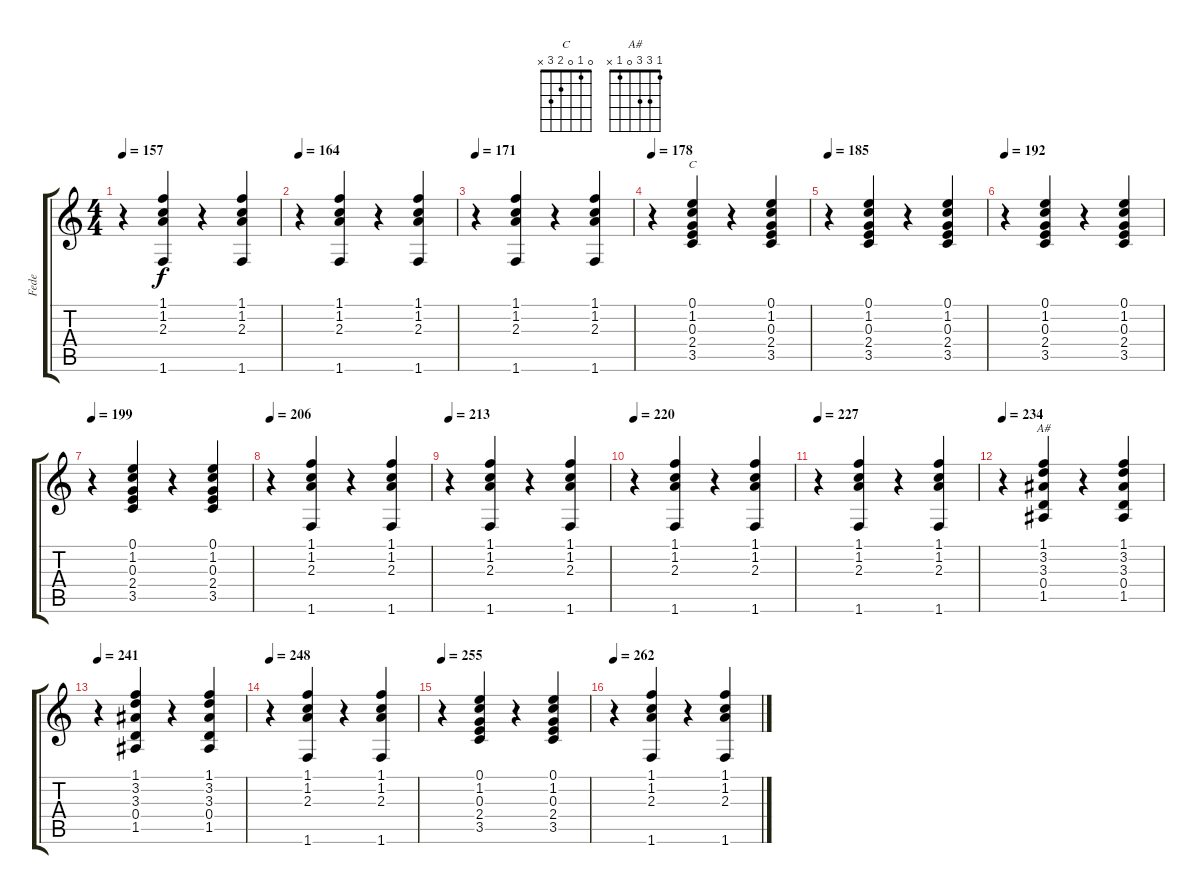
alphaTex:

\track ("Fede" "Fede") {instrument electricguitarclean}
\staff {score tabs}
\tuning (E4 B3 G3 D3 A2 E2) {hide}
\chord ("C" 0 1 0 2 3 x)
\chord ("A#" 1 3 3 0 1 x)
\ts (4 4)
\tempo 157
\clef g2
\ks c
r.4{dy f instrument electricguitarclean} (1.1 1.2 2.3 1.6).4 r.4 (1.1 1.2 2.3 1.6).4 |
\tempo 164
r.4 (1.1 1.2 2.3 1.6).4 r.4 (1.1 1.2 2.3 1.6).4 |
\tempo 171
r.4 (1.1 1.2 2.3 1.6).4 r.4 (1.1 1.2 2.3 1.6).4 |
\tempo 178
r.4 (0.1 1.2 0.3 2.4 3.5).4{ch "C"} r.4 (0.1 1.2 0.3 2.4 3.5).4 |
\tempo 185
r.4 (0.1 1.2 0.3 2.4 3.5).4 r.4 (0.1 1.2 0.3 2.4 3.5).4 |
\tempo 192
r.4 (0.1 1.2 0.3 2.4 3.5).4 r.4 (0.1 1.2 0.3 2.4 3.5).4 |
\tempo 199
r.4 (0.1 1.2 0.3 2.4 3.5).4 r.4 (0.1 1.2 0.3 2.4 3.5).4 |
\tempo 206
r.4 (1.1 1.2 2.3 1.6).4 r.4 (1.1 1.2 2.3 1.6).4 |
\tempo 213
r.4 (1.1 1.2 2.3 1.6).4 r.4 (1.1 1.2 2.3 1.6).4 |
\tempo 220
r.4 (1.1 1.2 2.3 1.6).4 r.4 (1.1 1.2 2.3 1.6).4 |
\tempo 227
r.4 (1.1 1.2 2.3 1.6).4 r.4 (1.1 1.2 2.3 1.6).4 |
\tempo 234
r.4 (1.1 3.2 3.3 0.4 1.5).4{ch "A#"} r.4 (1.1 3.2 3.3 0.4 1.5).4 |
\tempo 241
r.4 (1.1 3.2 3.3 0.4 1.5).4 r.4 (1.1 3.2 3.3 0.4 1.5).4 |
\tempo 248
r.4 (1.1 1.2 2.3 1.6).4 r.4 (1.1 1.2 2.3 1.6).4 |
\tempo 255
r.4 (0.1 1.2 0.3 2.4 3.5).4 r.4 (0.1 1.2 0.3 2.4 3.5).4 |
\tempo 262
r.4 (1.1 1.2 2.3 1.6).4 r.4 (1.1 1.2 2.3 1.6).4
